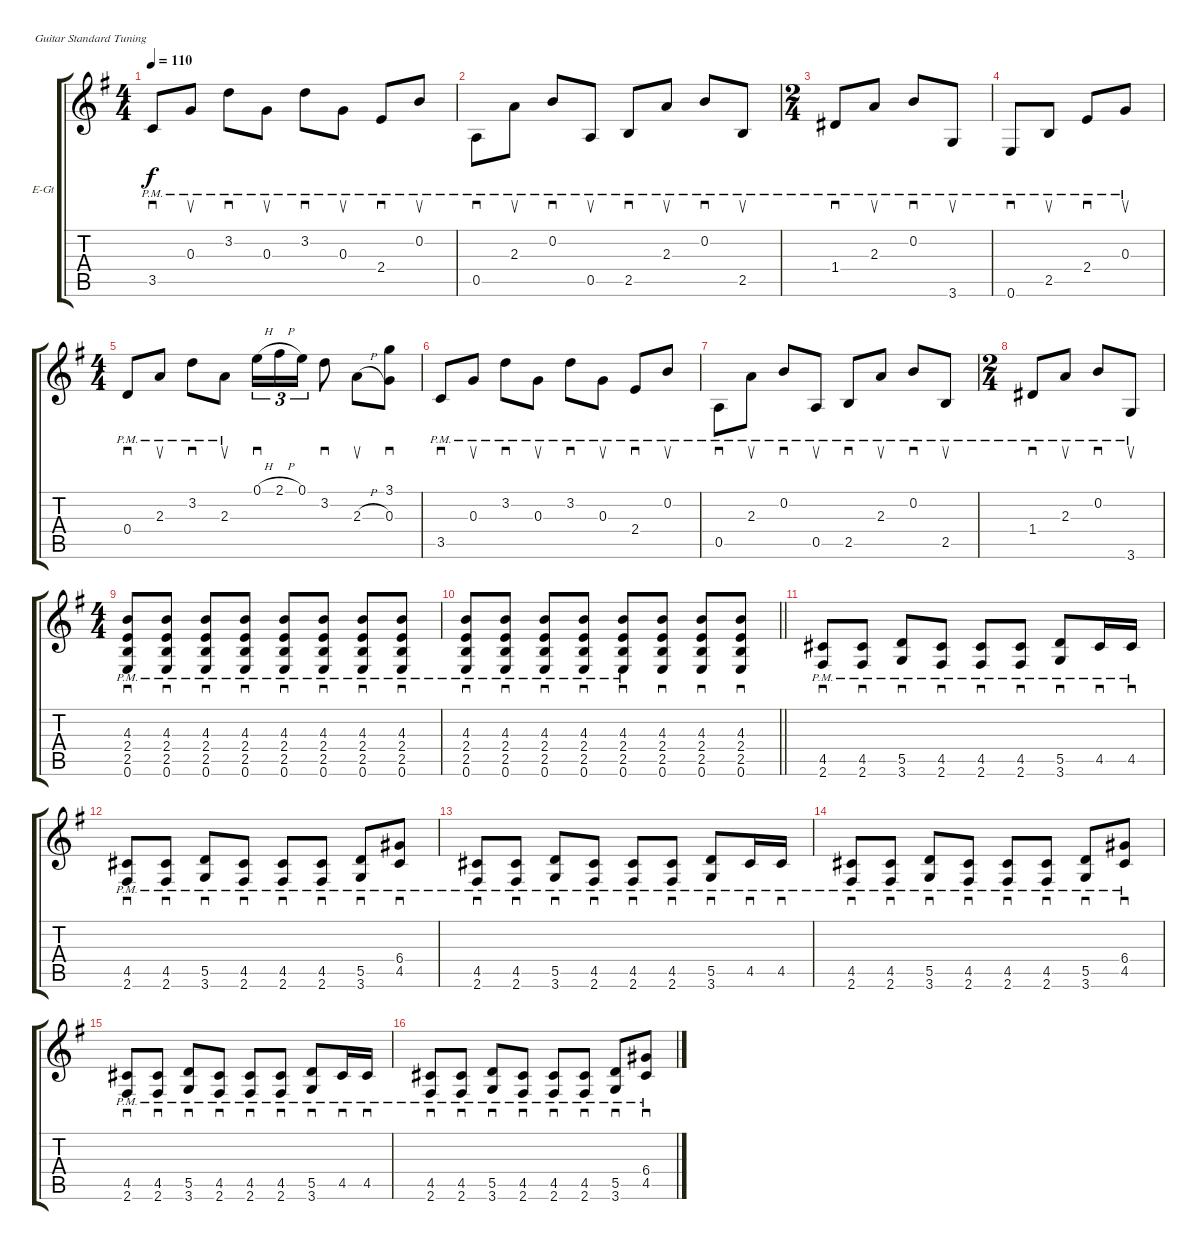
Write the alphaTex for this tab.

\defaultSystemsLayout 4
\bracketExtendMode groupsimilarinstruments
\firstSystemTrackNameOrientation horizontal
\otherSystemsTrackNameOrientation horizontal
\chordDiagramsInScore
\track ("James H." "E-Gt") {instrument overdrivenguitar}
\staff {score tabs}
\tuning (E4 B3 G3 D3 A2 E2)
\ts (4 4)
\tempo 110
\clef g2
\ks g
3.5{pm}.8{sd dy f} 0.3{pm}.8{su} 3.2{pm}.8{sd} 0.3{pm}.8{su} 3.2{pm}.8{sd} 0.3{pm}.8{su} 2.4{pm}.8{sd} 0.2{pm}.8{su} |
0.5{pm}.8{sd beam invert} 2.3{pm}.8{su} 0.2{pm}.8{sd} 0.5{pm}.8{su} 2.5{pm}.8{sd} 2.3{pm}.8{su} 0.2{pm}.8{sd} 2.5{pm}.8{su} |
\ts (2 4)
1.4{pm}.8{sd} 2.3{pm}.8{su} 0.2{pm}.8{sd} 3.6{pm}.8{su} |
0.6{pm}.8{sd} 2.5{pm}.8{su} 2.4{pm}.8{sd} 0.3{pm}.8{su} |
\ts (4 4)
0.4{pm}.8{sd} 2.3{pm}.8{su} 3.2{pm}.8{sd} 2.3{pm}.8{su} 0.1{h}.16{sd tu (3 2)} 2.1{h}.16{tu (3 2)} 0.1.16{tu (3 2)} 3.2.8{sd} 2.3{h}.8{su} (0.3 3.1).8{sd} |
3.5{pm}.8{sd} 0.3{pm}.8{su} 3.2{pm}.8{sd} 0.3{pm}.8{su} 3.2{pm}.8{sd} 0.3{pm}.8{su} 2.4{pm}.8{sd} 0.2{pm}.8{su} |
0.5{pm}.8{sd beam invert} 2.3{pm}.8{su} 0.2{pm}.8{sd} 0.5{pm}.8{su} 2.5{pm}.8{sd} 2.3{pm}.8{su} 0.2{pm}.8{sd} 2.5{pm}.8{su} |
\ts (2 4)
1.4{pm}.8{sd} 2.3{pm}.8{su} 0.2{pm}.8{sd} 3.6{pm}.8{su} |
\ts (4 4)
(0.6{pm} 2.5 2.4 4.3).8{sd} (4.3 2.4 2.5 0.6{pm}).8{sd} (0.6{pm} 2.5 2.4 4.3).8{sd} (4.3 2.4 2.5 0.6{pm}).8{sd} (0.6{pm} 2.5 2.4 4.3).8{sd} (0.6{pm} 2.5 2.4 4.3).8{sd} (0.6{pm} 2.5 2.4 4.3).8{sd} (0.6{pm} 2.5 2.4 4.3).8{sd} |
\barLineRight lightlight
(0.6{pm} 2.5 2.4 4.3).8{sd} (4.3 2.4 2.5 0.6{pm}).8{sd} (0.6{pm} 2.5 2.4 4.3).8{sd} (4.3 2.4 2.5 0.6{pm}).8{sd} (0.6{pm} 2.5 2.4 4.3).8{sd} (0.6 2.5 2.4 4.3).8{sd} (0.6 2.5 2.4 4.3).8{sd} (0.6 2.5 2.4 4.3).8{sd} |
(2.6{pm} 4.5).8{sd} (2.6{pm} 4.5).8{sd} (3.6{pm} 5.5).8{sd} (2.6{pm} 4.5).8{sd} (2.6{pm} 4.5).8{sd} (2.6{pm} 4.5).8{sd} (3.6{pm} 5.5).8{sd} 4.5{pm}.16{sd} 4.5{pm}.16{sd} |
(2.6{pm} 4.5).8{sd} (2.6{pm} 4.5).8{sd} (3.6{pm} 5.5).8{sd} (2.6{pm} 4.5).8{sd} (2.6{pm} 4.5).8{sd} (2.6{pm} 4.5).8{sd} (3.6{pm} 5.5).8{sd} (4.5{pm} 6.4).8{sd} |
(2.6{pm} 4.5).8{sd} (2.6{pm} 4.5).8{sd} (3.6{pm} 5.5).8{sd} (2.6{pm} 4.5).8{sd} (2.6{pm} 4.5).8{sd} (2.6{pm} 4.5).8{sd} (3.6{pm} 5.5).8{sd} 4.5{pm}.16{sd} 4.5{pm}.16{sd} |
(2.6{pm} 4.5).8{sd} (2.6{pm} 4.5).8{sd} (3.6{pm} 5.5).8{sd} (2.6{pm} 4.5).8{sd} (2.6{pm} 4.5).8{sd} (2.6{pm} 4.5).8{sd} (3.6{pm} 5.5).8{sd} (4.5{pm} 6.4).8{sd} |
(2.6{pm} 4.5).8{sd} (2.6{pm} 4.5).8{sd} (3.6{pm} 5.5).8{sd} (2.6{pm} 4.5).8{sd} (2.6{pm} 4.5).8{sd} (2.6{pm} 4.5).8{sd} (3.6{pm} 5.5).8{sd} 4.5{pm}.16{sd} 4.5{pm}.16{sd} |
(2.6{pm} 4.5).8{sd} (2.6{pm} 4.5).8{sd} (3.6{pm} 5.5).8{sd} (2.6{pm} 4.5).8{sd} (2.6{pm} 4.5).8{sd} (2.6{pm} 4.5).8{sd} (3.6{pm} 5.5).8{sd} (4.5{pm} 6.4).8{sd}
